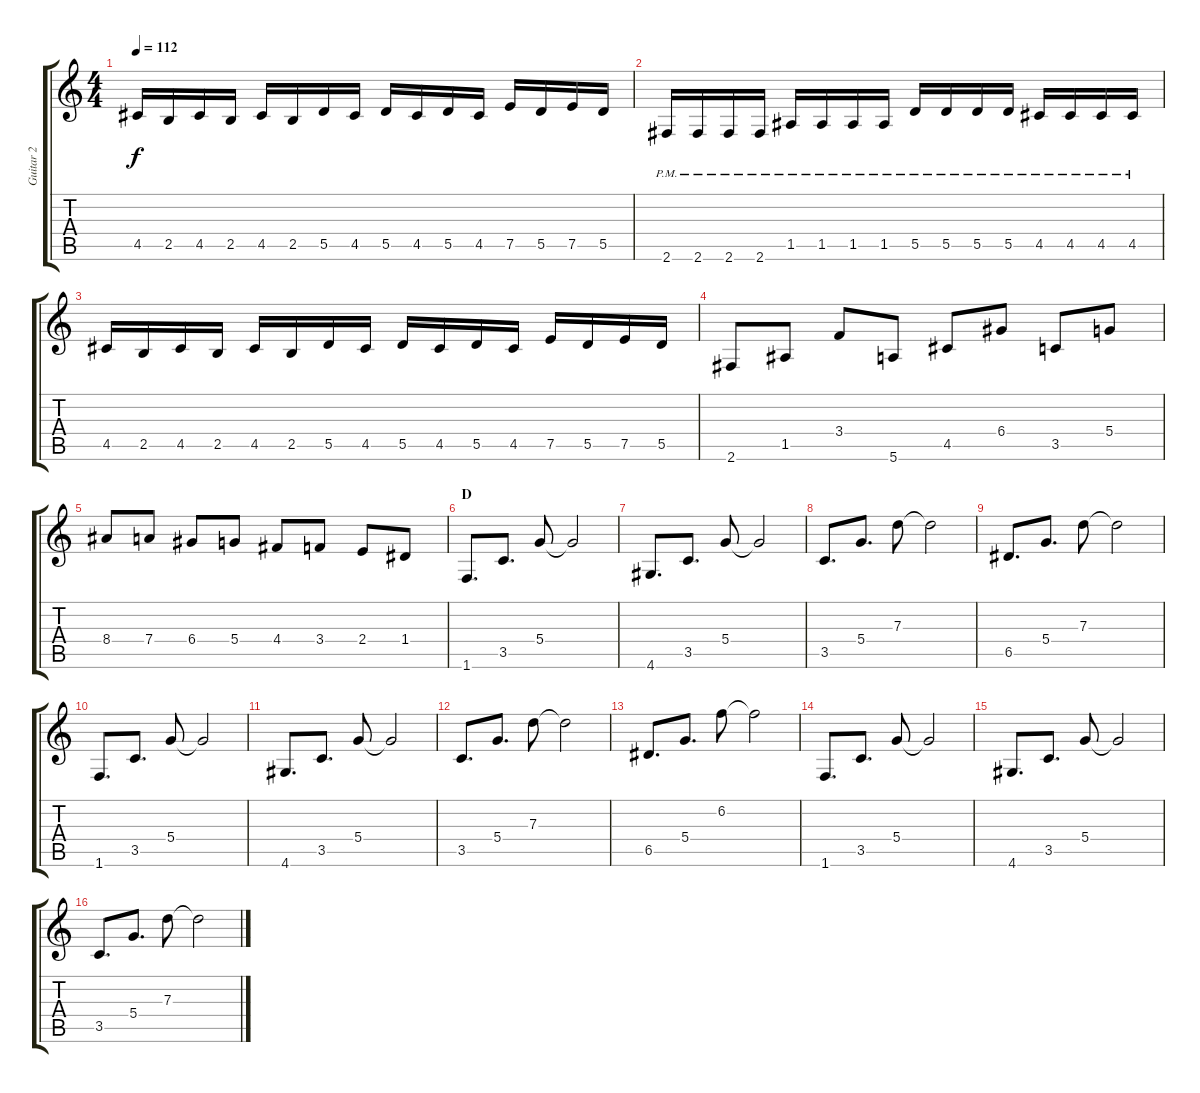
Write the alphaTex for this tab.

\track ("Guitar 2" "Guitar 2") {instrument overdrivenguitar}
\staff {score tabs}
\tuning (E4 B3 G3 D3 A2 E2) {hide}
\ts (4 4)
\tempo 112
\clef g2
\ks c
4.5.16{dy f} 2.5.16 4.5.16 2.5.16 4.5.16 2.5.16 5.5.16 4.5.16 5.5.16 4.5.16 5.5.16 4.5.16 7.5.16 5.5.16 7.5.16 5.5.16 |
2.6{pm}.16 2.6{pm}.16 2.6{pm}.16 2.6{pm}.16 1.5{pm}.16 1.5{pm}.16 1.5{pm}.16 1.5{pm}.16 5.5{pm}.16 5.5{pm}.16 5.5{pm}.16 5.5{pm}.16 4.5{pm}.16 4.5{pm}.16 4.5{pm}.16 4.5{pm}.16 |
4.5.16 2.5.16 4.5.16 2.5.16 4.5.16 2.5.16 5.5.16 4.5.16 5.5.16 4.5.16 5.5.16 4.5.16 7.5.16 5.5.16 7.5.16 5.5.16 |
2.6.8 1.5.8 3.4.8 5.6.8 4.5.8 6.4.8 3.5.8 5.4.8 |
8.4.8 7.4.8 6.4.8 5.4.8 4.4.8 3.4.8 2.4.8 1.4.8 |
\section ("" "D")
1.6.8{d} 3.5.8{d} 5.4.8 5.4{t}.2 |
4.6.8{d} 3.5.8{d} 5.4.8 5.4{t}.2 |
3.5.8{d} 5.4.8{d} 7.3.8 7.3{t}.2 |
6.5.8{d} 5.4.8{d} 7.3.8 7.3{t}.2 |
1.6.8{d} 3.5.8{d} 5.4.8 5.4{t}.2 |
4.6.8{d} 3.5.8{d} 5.4.8 5.4{t}.2 |
3.5.8{d} 5.4.8{d} 7.3.8 7.3{t}.2 |
6.5.8{d} 5.4.8{d} 6.2.8 6.2{t}.2 |
1.6.8{d} 3.5.8{d} 5.4.8 5.4{t}.2 |
4.6.8{d} 3.5.8{d} 5.4.8 5.4{t}.2 |
3.5.8{d} 5.4.8{d} 7.3.8 7.3{t}.2
